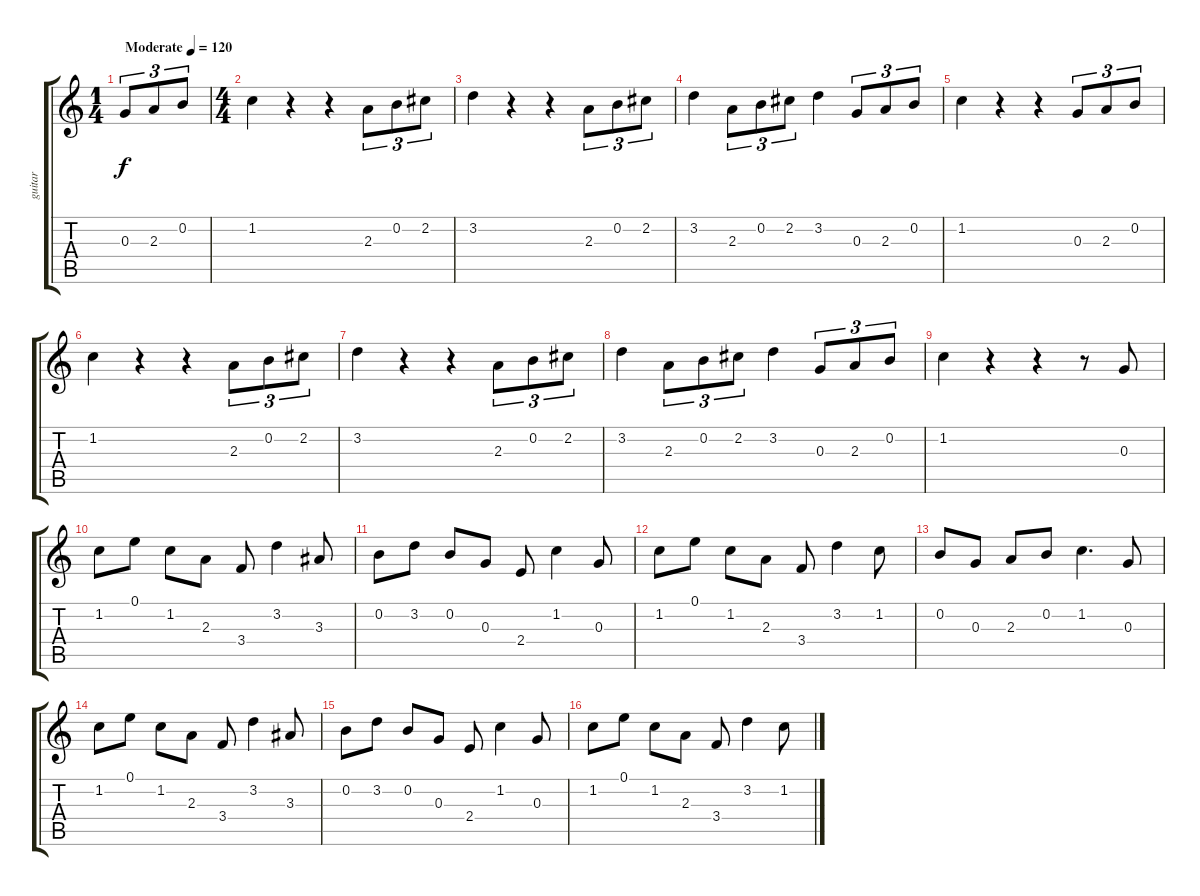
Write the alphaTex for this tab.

\track ("guitar" "guitar") {instrument acousticguitarsteel}
\staff {score tabs}
\tuning (E4 B3 G3 D3 A2 E2) {hide}
\ts (1 4)
\tempo (120 "Moderate")
\clef g2
\ks c
0.3.8{tu (3 2) lyrics (0 "") lyrics (1 "") lyrics (2 "") lyrics (3 "") lyrics (4 "") dy f instrument acousticguitarsteel} 2.3.8{tu (3 2)} 0.2.8{tu (3 2)} |
\ts (4 4)
1.2.4 r.4 r.4 2.3.8{tu (3 2)} 0.2.8{tu (3 2)} 2.2.8{tu (3 2)} |
3.2.4 r.4 r.4 2.3.8{tu (3 2)} 0.2.8{tu (3 2)} 2.2.8{tu (3 2)} |
3.2.4 2.3.8{tu (3 2)} 0.2.8{tu (3 2)} 2.2.8{tu (3 2)} 3.2.4 0.3.8{tu (3 2)} 2.3.8{tu (3 2)} 0.2.8{tu (3 2)} |
1.2.4 r.4 r.4 0.3.8{tu (3 2)} 2.3.8{tu (3 2)} 0.2.8{tu (3 2)} |
1.2.4 r.4 r.4 2.3.8{tu (3 2)} 0.2.8{tu (3 2)} 2.2.8{tu (3 2)} |
3.2.4 r.4 r.4 2.3.8{tu (3 2)} 0.2.8{tu (3 2)} 2.2.8{tu (3 2)} |
3.2.4 2.3.8{tu (3 2)} 0.2.8{tu (3 2)} 2.2.8{tu (3 2)} 3.2.4 0.3.8{tu (3 2)} 2.3.8{tu (3 2)} 0.2.8{tu (3 2)} |
1.2.4 r.4 r.4 r.8 0.3.8 |
1.2.8 0.1.8 1.2.8 2.3.8 3.4.8 3.2.4 3.3.8 |
0.2.8 3.2.8 0.2.8 0.3.8 2.4.8 1.2.4 0.3.8 |
1.2.8 0.1.8 1.2.8 2.3.8 3.4.8 3.2.4 1.2.8 |
0.2.8 0.3.8 2.3.8 0.2.8 1.2.4{d} 0.3.8 |
1.2.8 0.1.8 1.2.8 2.3.8 3.4.8 3.2.4 3.3.8 |
0.2.8 3.2.8 0.2.8 0.3.8 2.4.8 1.2.4 0.3.8 |
1.2.8 0.1.8 1.2.8 2.3.8 3.4.8 3.2.4 1.2.8
